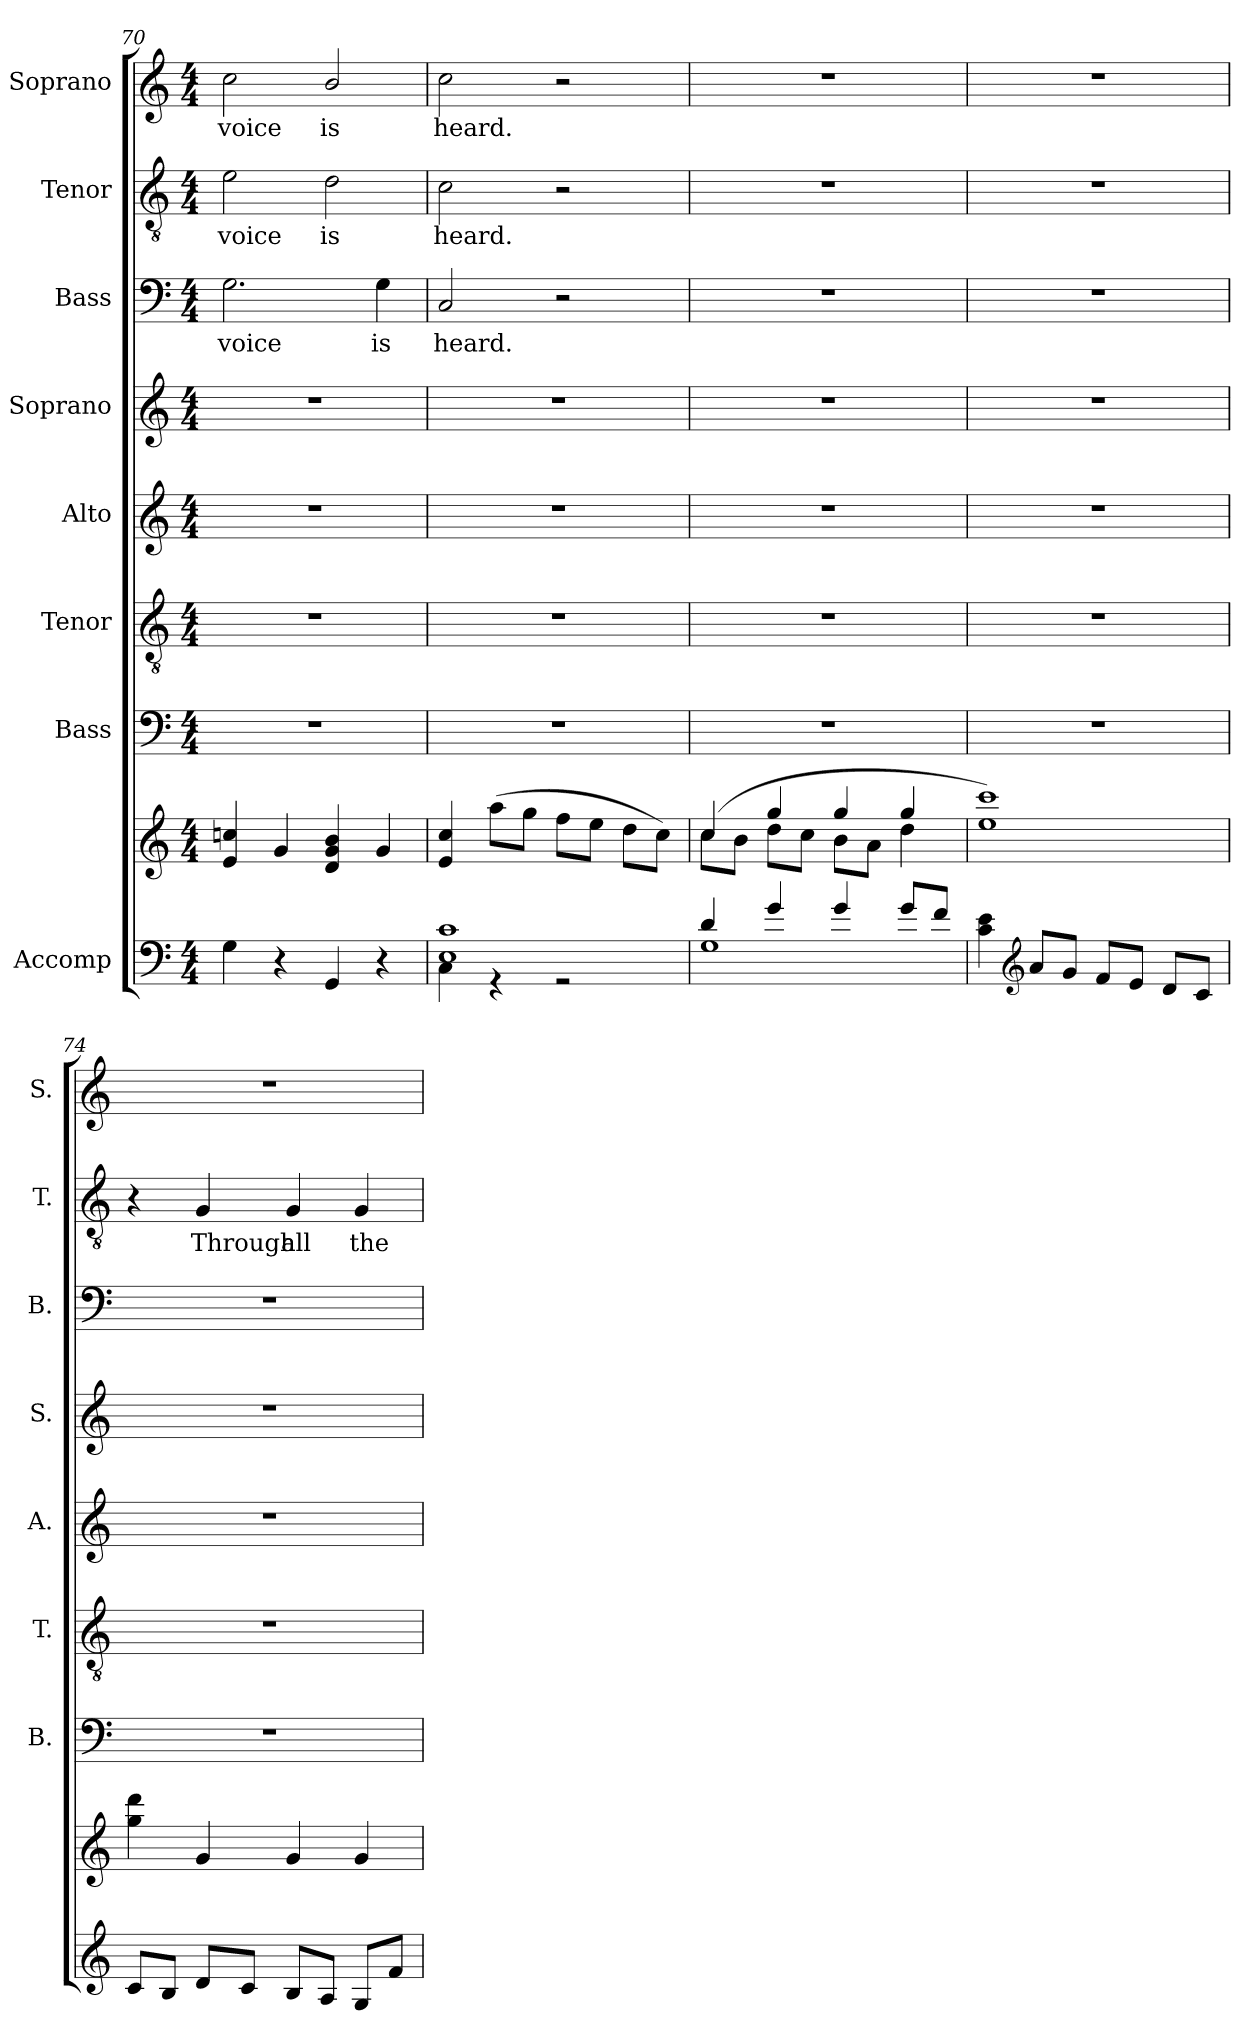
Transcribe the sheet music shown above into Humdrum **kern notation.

**kern	**kern	**kern	**kern	**kern	**kern	**kern	**text	**kern	**text	**kern	**text
*part8	*part8	*part7	*part6	*part5	*part4	*part3	*part3	*part2	*part2	*part1	*part1
*staff9	*staff8	*staff7	*staff6	*staff5	*staff4	*staff3	*staff3	*staff2	*staff2	*staff1	*staff1
*I"Accomp	*	*I"Bass	*I"Tenor	*I"Alto	*I"Soprano	*I"Bass	*	*I"Tenor	*	*I"Soprano	*
*	*	*I'B.	*I'T.	*I'A.	*I'S.	*I'B.	*	*I'T.	*	*I'S.	*
*clefF4	*clefG2	*clefF4	*clefGv2	*clefG2	*clefG2	*clefF4	*	*clefGv2	*	*clefG2	*
*	*	*	*ITrd7c12	*	*	*	*	*ITrd7c12	*	*	*
*k[]	*k[]	*k[]	*k[]	*k[]	*k[]	*k[]	*	*k[]	*	*k[]	*
*C:	*C:	*C:	*C:	*C:	*C:	*C:	*	*C:	*	*C:	*
*M4/4	*M4/4	*M4/4	*M4/4	*M4/4	*M4/4	*M4/4	*	*M4/4	*	*M4/4	*
=70	=70	=70	=70	=70	=70	=70	=70	=70	=70	=70	=70
!	!	!	!	!	!	!	!LO:LY:b:color=#000000	!	!	!	!
!	!	!	!	!	!	!	!	!	!LO:LY:b:color=#000000	!	!
!	!	!	!	!	!	!	!	!	!	!	!LO:LY:b:color=#000000
4Gi\	4ei/ 4ccni	1r	1r	1r	1r	2.Gi\	voice	2Ei\	voice	2cci\	voice
4r	4gi/	.	.	.	.	.	.	.	.	.	.
!	!	!	!	!	!	!	!	!	!LO:LY:b:color=#000000	!	!
!	!	!	!	!	!	!	!	!	!	!	!LO:LY:b:color=#000000
4GGi/	4di/ 4gi 4bi	.	.	.	.	.	.	2Di\	is	2bi/	is
!	!	!	!	!	!	!	!LO:LY:b:color=#000000	!	!	!	!
4r	4gi/	.	.	.	.	4Gi\	is	.	.	.	.
=71	=71	=71	=71	=71	=71	=71	=71	=71	=71	=71	=71
*^	*	*	*	*	*	*	*	*	*	*	*
!	!	!	!	!	!	!	!	!LO:LY:b:color=#000000	!	!	!	!
!	!	!	!	!	!	!	!	!	!	!LO:LY:b:color=#000000	!	!
!	!	!	!	!	!	!	!	!	!	!	!	!LO:LY:b:color=#000000
1Ei 1ci	4Ci\	4ei/ 4cci	1r	1r	1r	1r	2Ci/	heard.	2Ci\	heard.	2cci\	heard.
.	4r	(8aai\L	.	.	.	.	.	.	.	.	.	.
.	.	8ggi\J	.	.	.	.	.	.	.	.	.	.
.	2r	8ffi\L	.	.	.	.	2r	.	2r	.	2r	.
.	.	8eei\J	.	.	.	.	.	.	.	.	.	.
.	.	8ddi\L	.	.	.	.	.	.	.	.	.	.
.	.	8cci\J)	.	.	.	.	.	.	.	.	.	.
!!LO:LB:g=z
=72	=72	=72	=72	=72	=72	=72	=72	=72	=72	=72	=72	=72
*	*	*^	*	*	*	*	*	*	*	*	*	*
4di/	1Gi	(4cci/	8cci\L	1r	1r	1r	1r	1r	.	1r	.	1r	.
.	.	.	8bi\J	.	.	.	.	.	.	.	.	.	.
4gi/	.	4ggi/	8ddi\L	.	.	.	.	.	.	.	.	.	.
.	.	.	8cci\J	.	.	.	.	.	.	.	.	.	.
4gi/	.	4ggi/	8bi\L	.	.	.	.	.	.	.	.	.	.
.	.	.	8ai\J	.	.	.	.	.	.	.	.	.	.
8gi/L	.	4ggi/	4ddi\	.	.	.	.	.	.	.	.	.	.
8fi/J	.	.	.	.	.	.	.	.	.	.	.	.	.
*v	*v	*	*	*	*	*	*	*	*	*	*	*	*
*	*v	*v	*	*	*	*	*	*	*	*	*	*
=73	=73	=73	=73	=73	=73	=73	=73	=73	=73	=73	=73
4ci\ 4ei	1eei 1ccci)	1r	1r	1r	1r	1r	.	1r	.	1r	.
*clefG2	*	*	*	*	*	*	*	*	*	*	*
8ai/L	.	.	.	.	.	.	.	.	.	.	.
8gi/J	.	.	.	.	.	.	.	.	.	.	.
8fi/L	.	.	.	.	.	.	.	.	.	.	.
8ei/J	.	.	.	.	.	.	.	.	.	.	.
8di/L	.	.	.	.	.	.	.	.	.	.	.
8ci/J	.	.	.	.	.	.	.	.	.	.	.
=74	=74	=74	=74	=74	=74	=74	=74	=74	=74	=74	=74
8ci/L	4ggi\ 4dddi	1r	1r	1r	1r	1r	.	4r	.	1r	.
8Bi/J	.	.	.	.	.	.	.	.	.	.	.
!	!	!	!	!	!	!	!	!	!LO:LY:b:color=#000000	!	!
8di/L	4gi/	.	.	.	.	.	.	4GGi/	Through	.	.
8ci/J	.	.	.	.	.	.	.	.	.	.	.
!	!	!	!	!	!	!	!	!	!LO:LY:b:color=#000000	!	!
8Bi/L	4gi/	.	.	.	.	.	.	4GGi/	all	.	.
8Ai/J	.	.	.	.	.	.	.	.	.	.	.
!	!	!	!	!	!	!	!	!	!LO:LY:b:color=#000000	!	!
8Gi/L	4gi/	.	.	.	.	.	.	4GGi/	the	.	.
8fi/J	.	.	.	.	.	.	.	.	.	.	.
=	=	=	=	=	=	=	=	=	=	=	=
*-	*-	*-	*-	*-	*-	*-	*-	*-	*-	*-	*-
